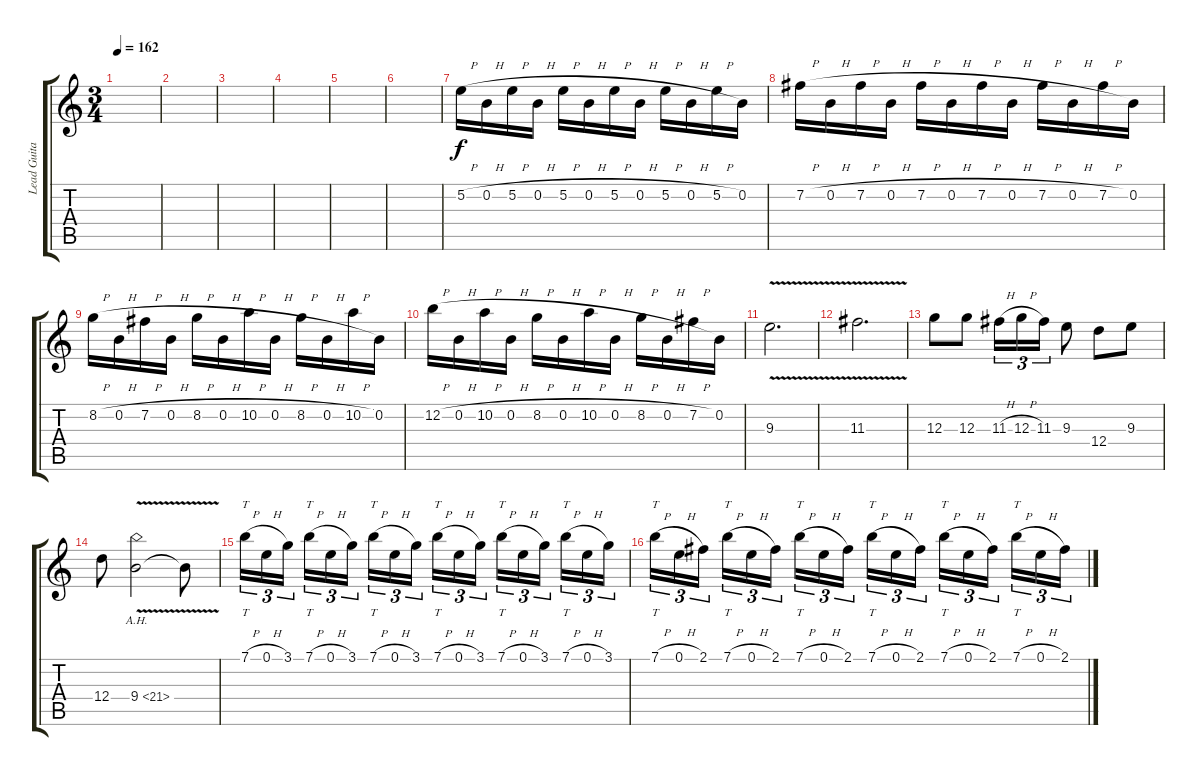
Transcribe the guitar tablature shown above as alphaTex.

\track ("Lead Guitar" "Lead Guita") {instrument distortionguitar}
\staff {score tabs}
\tuning (E4 B3 G3 D3 A2 E2) {hide}
\ts (3 4)
\tempo 162
\clef g2
\ks c
|
|
|
|
|
|
5.2{h}.16 0.2{h}.16 5.2{h}.16 0.2{h}.16 5.2{h}.16 0.2{h}.16 5.2{h}.16 0.2{h}.16 5.2{h}.16 0.2{h}.16 5.2{h}.16 0.2.16 |
7.2{h}.16 0.2{h}.16 7.2{h}.16 0.2{h}.16 7.2{h}.16 0.2{h}.16 7.2{h}.16 0.2{h}.16 7.2{h}.16 0.2{h}.16 7.2{h}.16 0.2.16 |
8.2{h}.16 0.2{h}.16 7.2{h}.16 0.2{h}.16 8.2{h}.16 0.2{h}.16 10.2{h}.16 0.2{h}.16 8.2{h}.16 0.2{h}.16 10.2{h}.16 0.2.16 |
12.2{h}.16 0.2{h}.16 10.2{h}.16 0.2{h}.16 8.2{h}.16 0.2{h}.16 10.2{h}.16 0.2{h}.16 8.2{h}.16 0.2{h}.16 7.2{h}.16 0.2.16 |
9.3{v}.2{d} |
11.3{v}.2{d} |
12.3.8 12.3.8 11.3{h}.16{tu (3 2)} 12.3{h}.16{tu (3 2)} 11.3.16{tu (3 2)} 9.3.8 12.4.8 9.3.8 |
12.4.8 9.4{ah 12 v}.2 9.4{t}.8 |
7.1{h}.16{tt tu (3 2)} 0.1{h}.16{tu (3 2)} 3.1.16{tu (3 2) beam splitsecondary} 7.1{h}.16{tt tu (3 2)} 0.1{h}.16{tu (3 2)} 3.1.16{tu (3 2)} 7.1{h}.16{tt tu (3 2)} 0.1{h}.16{tu (3 2)} 3.1.16{tu (3 2) beam splitsecondary} 7.1{h}.16{tt tu (3 2)} 0.1{h}.16{tu (3 2)} 3.1.16{tu (3 2)} 7.1{h}.16{tt tu (3 2)} 0.1{h}.16{tu (3 2)} 3.1.16{tu (3 2) beam splitsecondary} 7.1{h}.16{tt tu (3 2)} 0.1{h}.16{tu (3 2)} 3.1.16{tu (3 2)} |
7.1{h}.16{tt tu (3 2)} 0.1{h}.16{tu (3 2)} 2.1.16{tu (3 2) beam splitsecondary} 7.1{h}.16{tt tu (3 2)} 0.1{h}.16{tu (3 2)} 2.1.16{tu (3 2)} 7.1{h}.16{tt tu (3 2)} 0.1{h}.16{tu (3 2)} 2.1.16{tu (3 2) beam splitsecondary} 7.1{h}.16{tt tu (3 2)} 0.1{h}.16{tu (3 2)} 2.1.16{tu (3 2)} 7.1{h}.16{tt tu (3 2)} 0.1{h}.16{tu (3 2)} 2.1.16{tu (3 2) beam splitsecondary} 7.1{h}.16{tt tu (3 2)} 0.1{h}.16{tu (3 2)} 2.1.16{tu (3 2)}
